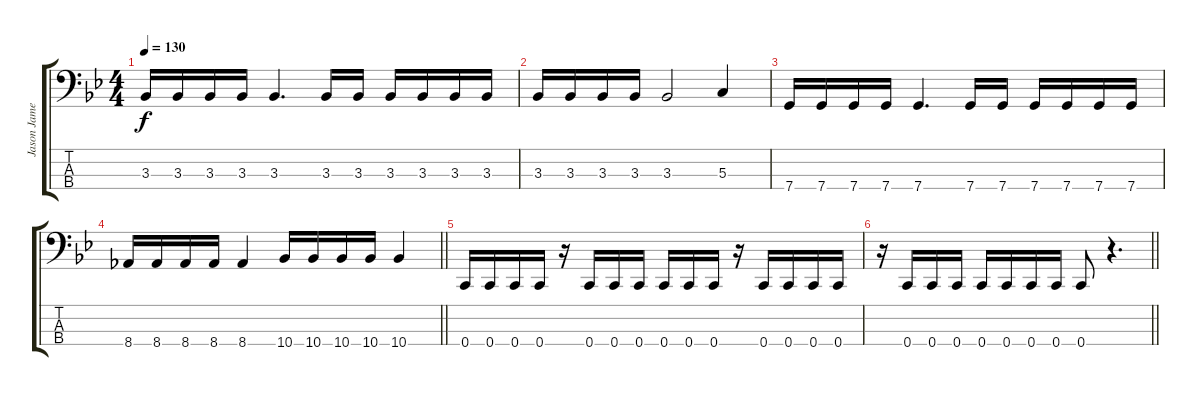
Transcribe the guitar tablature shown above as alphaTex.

\track ("Jason James" "Jason Jame") {instrument electricbasspick}
\staff {score tabs}
\tuning (F2 C2 G1 C1) {hide}
\ts (4 4)
\tempo 130
\clef f4
\ks bb
3.3.16{dy f} 3.3.16 3.3.16 3.3.16 3.3.4{d} 3.3.16 3.3.16 3.3.16 3.3.16 3.3.16 3.3.16 |
3.3.16 3.3.16 3.3.16 3.3.16 3.3.2 5.3.4 |
7.4.16 7.4.16 7.4.16 7.4.16 7.4.4{d} 7.4.16 7.4.16 7.4.16 7.4.16 7.4.16 7.4.16 |
\barLineRight lightlight
8.4.16 8.4.16 8.4.16 8.4.16 8.4.4 10.4.16 10.4.16 10.4.16 10.4.16 10.4.4 |
0.4.16 0.4.16 0.4.16 0.4.16 r.16 0.4.16 0.4.16 0.4.16 0.4.16 0.4.16 0.4.16 r.16 0.4.16 0.4.16 0.4.16 0.4.16 |
\barLineRight lightlight
r.16 0.4.16 0.4.16 0.4.16 0.4.16 0.4.16 0.4.16 0.4.16 0.4.8 r.4{d}
